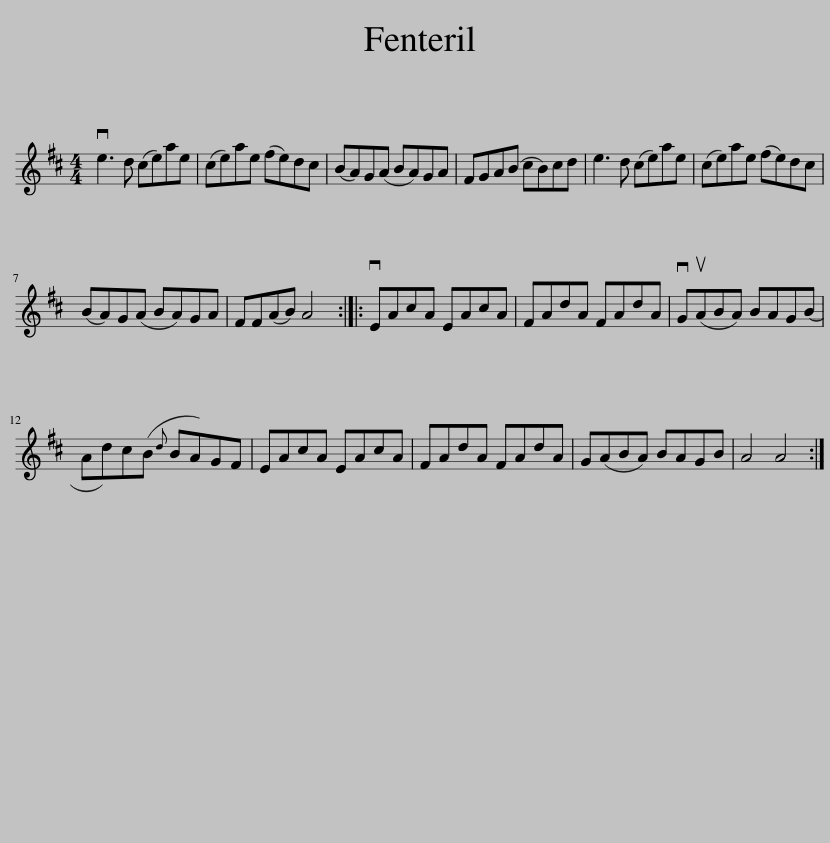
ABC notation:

X:1
L:1/8
M:4/4
I:linebreak $
K:D
V:1 treble
V:1
 ve3 d (ce)ae | (ce)ae (fe)dc | (BA)G(A BA)GA | FGA(B cB)cd | e3 d (ce)ae | %5
 (ce)ae (fe)dc |$ (BA)G(A BA)GA | FF(AB) A4 :: vEAcA EAcA | FAdA FAdA | %10
 vG(uABA) BAG(B |$ Ad)c(B{d} BA)GF | EAcA EAcA | FAdA FAdA | G(ABA) BAGB | %15
 A4 A4 :| %16
